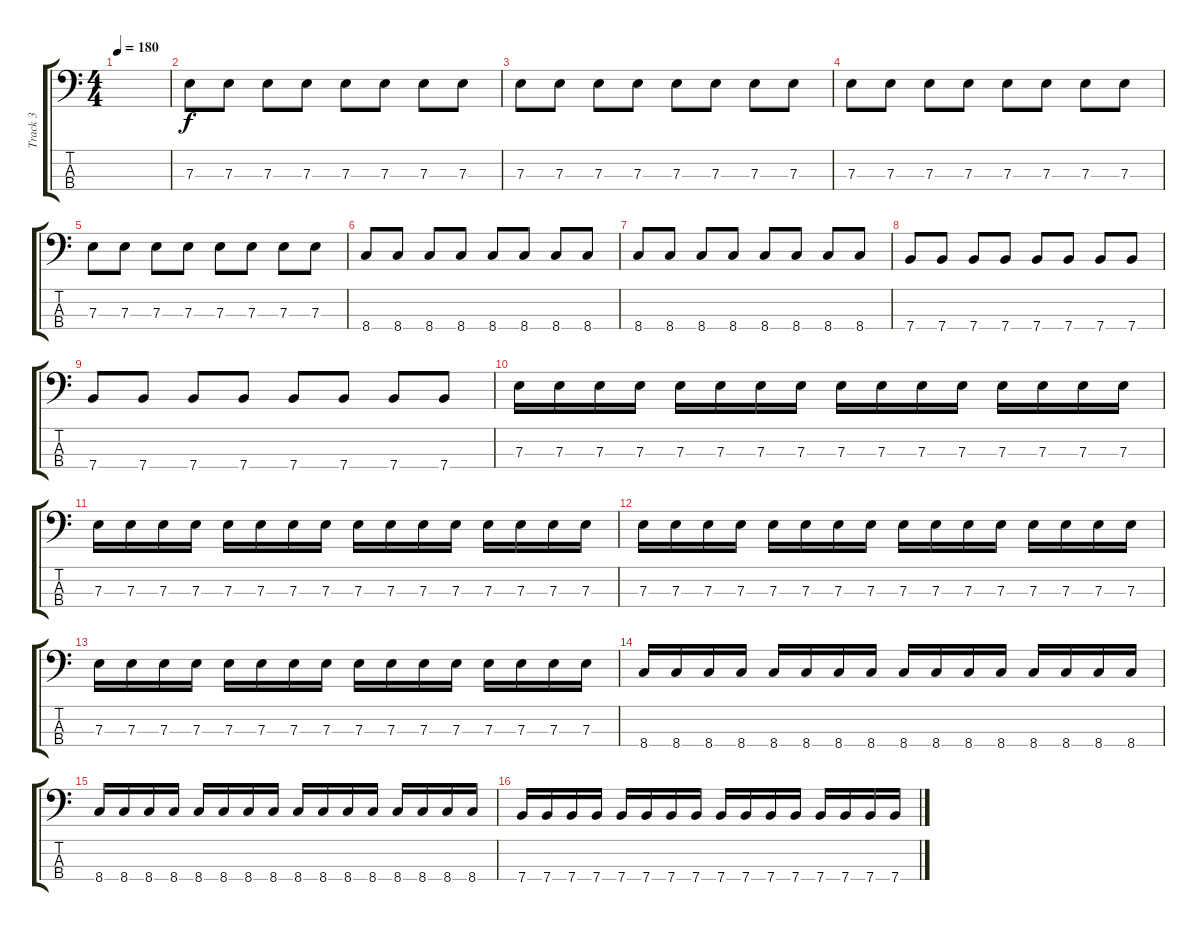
\track ("Track 3" "Track 3") {instrument electricbassfinger}
\staff {score tabs}
\tuning (G2 D2 A1 E1) {hide}
\ts (4 4)
\tempo 180
\clef f4
\ks c
|
7.3.8 7.3.8 7.3.8 7.3.8 7.3.8 7.3.8 7.3.8 7.3.8 |
7.3.8 7.3.8 7.3.8 7.3.8 7.3.8 7.3.8 7.3.8 7.3.8 |
7.3.8 7.3.8 7.3.8 7.3.8 7.3.8 7.3.8 7.3.8 7.3.8 |
7.3.8 7.3.8 7.3.8 7.3.8 7.3.8 7.3.8 7.3.8 7.3.8 |
8.4.8 8.4.8 8.4.8 8.4.8 8.4.8 8.4.8 8.4.8 8.4.8 |
8.4.8 8.4.8 8.4.8 8.4.8 8.4.8 8.4.8 8.4.8 8.4.8 |
7.4.8 7.4.8 7.4.8 7.4.8 7.4.8 7.4.8 7.4.8 7.4.8 |
7.4.8 7.4.8 7.4.8 7.4.8 7.4.8 7.4.8 7.4.8 7.4.8 |
7.3.16 7.3.16 7.3.16 7.3.16 7.3.16 7.3.16 7.3.16 7.3.16 7.3.16 7.3.16 7.3.16 7.3.16 7.3.16 7.3.16 7.3.16 7.3.16 |
7.3.16 7.3.16 7.3.16 7.3.16 7.3.16 7.3.16 7.3.16 7.3.16 7.3.16 7.3.16 7.3.16 7.3.16 7.3.16 7.3.16 7.3.16 7.3.16 |
7.3.16 7.3.16 7.3.16 7.3.16 7.3.16 7.3.16 7.3.16 7.3.16 7.3.16 7.3.16 7.3.16 7.3.16 7.3.16 7.3.16 7.3.16 7.3.16 |
7.3.16 7.3.16 7.3.16 7.3.16 7.3.16 7.3.16 7.3.16 7.3.16 7.3.16 7.3.16 7.3.16 7.3.16 7.3.16 7.3.16 7.3.16 7.3.16 |
8.4.16 8.4.16 8.4.16 8.4.16 8.4.16 8.4.16 8.4.16 8.4.16 8.4.16 8.4.16 8.4.16 8.4.16 8.4.16 8.4.16 8.4.16 8.4.16 |
8.4.16 8.4.16 8.4.16 8.4.16 8.4.16 8.4.16 8.4.16 8.4.16 8.4.16 8.4.16 8.4.16 8.4.16 8.4.16 8.4.16 8.4.16 8.4.16 |
7.4.16 7.4.16 7.4.16 7.4.16 7.4.16 7.4.16 7.4.16 7.4.16 7.4.16 7.4.16 7.4.16 7.4.16 7.4.16 7.4.16 7.4.16 7.4.16
